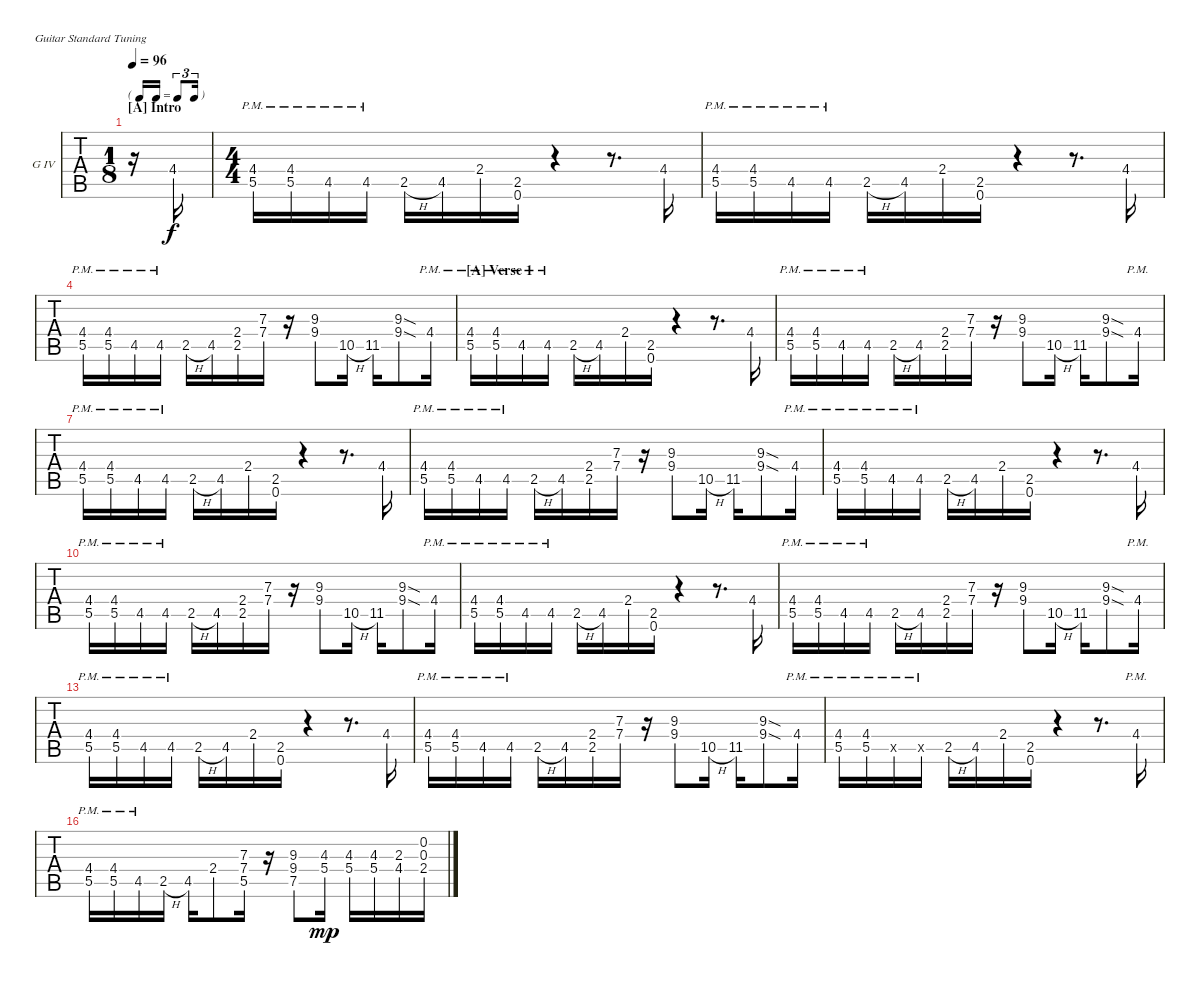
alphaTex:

\bracketExtendMode nobrackets
\firstSystemTrackNameOrientation horizontal
\otherSystemsTrackNameOrientation horizontal
\defaultBarNumberDisplay FirstOfSystem
\track ("Guitar IV" "G IV") {instrument distortionguitar}
\staff {tabs}
\tuning (E4 B3 G3 D3 A2 E2)
\ts (1 8)
\tf triplet16th
\section ("A" "Intro")
\tempo 96
\clef g2
\scale
0.331307
\ks a
r.16{dy f instrument distortionguitar} 4.4.16 |
\ts (4 4)
\scale
0.668693 (5.5 4.4{pm}).16 (5.5 4.4{pm}).16 4.5{pm}.16 4.5{pm}.16 2.5{h}.16 4.5.16 2.4.16 (2.5 0.6).16 r.4 r.8{d} 4.4.16 |
\scale
0.467593 (5.5 4.4{pm}).16 (5.5 4.4{pm}).16 4.5{pm}.16 4.5{pm}.16 2.5{h}.16 4.5.16 2.4.16 (2.5 0.6).16 r.4 r.8{d} 4.4.16 |
\scale
0.532407 (4.4{pm} 5.5).16 (4.4{pm} 5.5).16 4.5{pm}.16 4.5{pm}.16 2.5{h}.16 4.5.16 (2.4 2.5).16 (7.3 7.4).16 r.16 (9.3{st} 9.4{st}).8 10.5{h}.16 11.5.16 (9.3{sod} 9.4{sod}).8 4.4{pm}.16 |
\section ("A" "Verse 1")
\scale
0.467593 (5.5 4.4{pm}).16 (5.5 4.4{pm}).16 4.5{pm}.16 4.5{pm}.16 2.5{h}.16 4.5.16 2.4.16 (2.5 0.6).16 r.4 r.8{d} 4.4.16 |
\scale
0.532407 (4.4{pm} 5.5).16 (4.4{pm} 5.5).16 4.5{pm}.16 4.5{pm}.16 2.5{h}.16 4.5.16 (2.4 2.5).16 (7.3 7.4).16 r.16 (9.3{st} 9.4{st}).8 10.5{h}.16 11.5.16 (9.3{sod} 9.4{sod}).8 4.4{pm}.16 |
\scale
0.467593 (5.5 4.4{pm}).16 (5.5 4.4{pm}).16 4.5{pm}.16 4.5{pm}.16 2.5{h}.16 4.5.16 2.4.16 (2.5 0.6).16 r.4 r.8{d} 4.4.16 |
\scale
0.532407 (4.4{pm} 5.5).16 (4.4{pm} 5.5).16 4.5{pm}.16 4.5{pm}.16 2.5{h}.16 4.5.16 (2.4 2.5).16 (7.3 7.4).16 r.16 (9.3{st} 9.4{st}).8 10.5{h}.16 11.5.16 (9.3{sod} 9.4{sod}).8 4.4{pm}.16 |
\scale
0.467593 (5.5 4.4{pm}).16 (5.5 4.4{pm}).16 4.5{pm}.16 4.5{pm}.16 2.5{h}.16 4.5.16 2.4.16 (2.5 0.6).16 r.4 r.8{d} 4.4.16 |
\scale
0.532407 (4.4{pm} 5.5).16 (4.4{pm} 5.5).16 4.5{pm}.16 4.5{pm}.16 2.5{h}.16 4.5.16 (2.4 2.5).16 (7.3 7.4).16 r.16 (9.3{st} 9.4{st}).8 10.5{h}.16 11.5.16 (9.3{sod} 9.4{sod}).8 4.4{pm}.16 |
\scale
0.467593 (5.5 4.4{pm}).16 (5.5 4.4{pm}).16 4.5{pm}.16 4.5{pm}.16 2.5{h}.16 4.5.16 2.4.16 (2.5 0.6).16 r.4 r.8{d} 4.4.16 |
\scale
0.532407 (4.4{pm} 5.5).16 (4.4{pm} 5.5).16 4.5{pm}.16 4.5{pm}.16 2.5{h}.16 4.5.16 (2.4 2.5).16 (7.3 7.4).16 r.16 (9.3{st} 9.4{st}).8 10.5{h}.16 11.5.16 (9.3{sod} 9.4{sod}).8 4.4{pm}.16 |
\scale
0.467593 (5.5 4.4{pm}).16 (5.5 4.4{pm}).16 4.5{pm}.16 4.5{pm}.16 2.5{h}.16 4.5.16 2.4.16 (2.5 0.6).16 r.4 r.8{d} 4.4.16 |
\scale
0.532407 (4.4{pm} 5.5).16 (4.4{pm} 5.5).16 4.5{pm}.16 4.5{pm}.16 2.5{h}.16 4.5.16 (2.4 2.5).16 (7.3 7.4).16 r.16 (9.3{st} 9.4{st}).8 10.5{h}.16 11.5.16 (9.3{sod} 9.4{sod}).8 4.4{pm}.16 |
\scale
0.467593 (5.5{pm} 4.4{pm}).16 (5.5{pm} 4.4{pm}).16 4.5{pm x}.16 4.5{pm x}.16 2.5{h}.16 4.5.16 2.4.16 (2.5 0.6).16 r.4 r.8{d} 4.4{pm}.16 |
\scale
0.532407 (4.4{pm} 5.5{pm}).16 (4.4{pm} 5.5{pm}).16 4.5{pm}.16 2.5{h}.16 4.5.16 2.4{st}.8 (7.3 7.4 5.5).16 r.16 (9.3{st} 9.4{st} 7.5{st}).8 (4.3 5.4).16{dy mp} (4.3 5.4).16 (4.3 5.4).16 (2.3 4.4).16 (0.2 0.3 2.4).16
